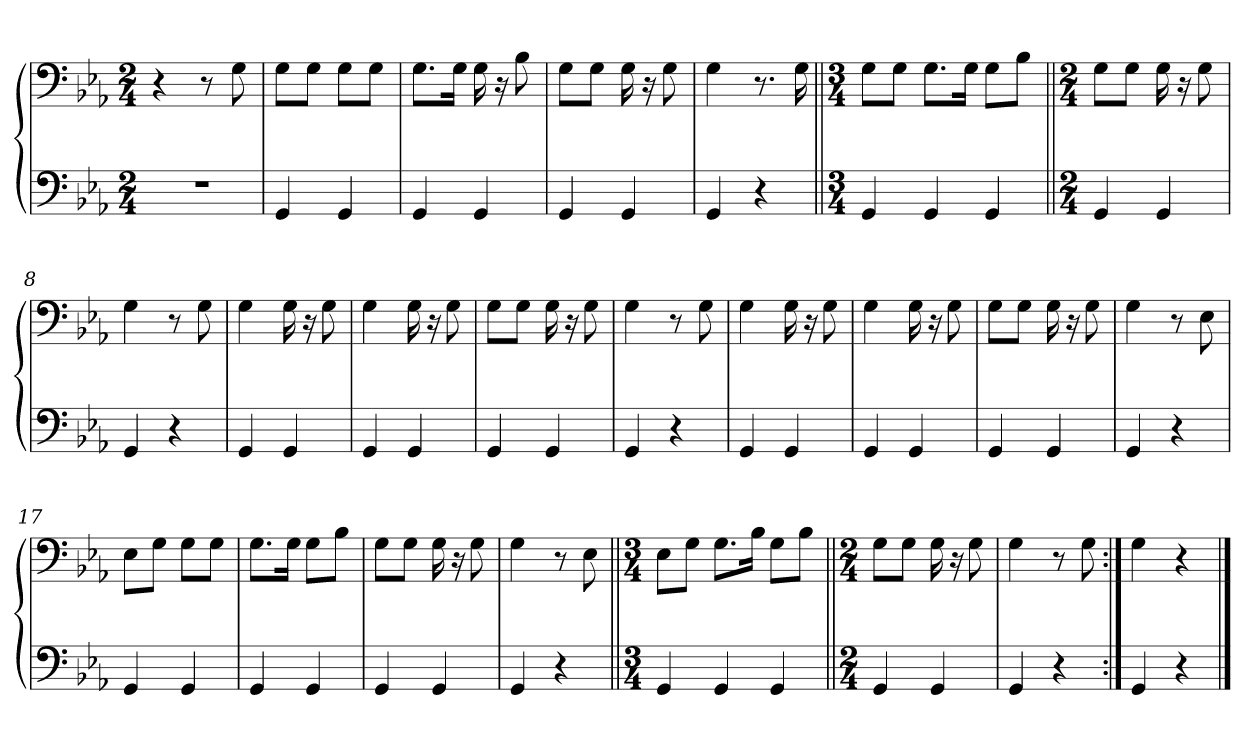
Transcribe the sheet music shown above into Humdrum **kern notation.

**kern	**kern
*part1	*part1
*staff2	*staff1
*clefF4	*clefF4
*k[b-e-a-]	*k[b-e-a-]
*M2/4	*M2/4
=1	=1
2r	4r
.	8r
.	8G\
=2	=2
4GG/	8G\L
.	8G\J
4GG/	8G\L
.	8G\J
=3	=3
4GG/	8.G\L
.	16G\Jk
4GG/	16G\
.	16r
.	8B-\
=4	=4
4GG/	8G\L
.	8G\J
4GG/	16G\
.	16r
.	8G\
=5	=5
4GG/	4G\
4r	8.r
.	16G\
=6||	=6||
*M3/4	*M3/4
4GG/	8G\L
.	8G\J
4GG/	8.G\L
.	16G\Jk
4GG/	8G\L
.	8B-\J
=7||	=7||
*M2/4	*M2/4
4GG/	8G\L
.	8G\J
4GG/	16G\
.	16r
.	8G\
=8	=8
4GG/	4G\
4r	8r
.	8G\
=	=
4GG/	4G\
4GG/	16G\
.	16r
.	8G\
=10	=10
4GG/	4G\
4GG/	16G\
.	16r
.	8G\
=11	=11
4GG/	8G\L
.	8G\J
4GG/	16G\
.	16r
.	8G\
=12	=12
4GG/	4G\
4r	8r
.	8G\
=13	=13
4GG/	4G\
4GG/	16G\
.	16r
.	8G\
=14	=14
4GG/	4G\
4GG/	16G\
.	16r
.	8G\
=15	=15
4GG/	8G\L
.	8G\J
4GG/	16G\
.	16r
.	8G\
=16	=16
4GG/	4G\
4r	8r
.	8E-\
=17	=17
4GG/	8E-\L
.	8G\J
4GG/	8G\L
.	8G\J
=18	=18
4GG/	8.G\L
.	16G\Jk
4GG/	8G\L
.	8B-\J
=19	=19
4GG/	8G\L
.	8G\J
4GG/	16G\
.	16r
.	8G\
=20	=20
4GG/	4G\
4r	8r
.	8E-\
=21||	=21||
*M3/4	*M3/4
4GG/	8E-\L
.	8G\J
4GG/	8.G\L
.	16B-\Jk
4GG/	8G\L
.	8B-\J
=22||	=22||
*M2/4	*M2/4
4GG/	8G\L
.	8G\J
4GG/	16G\
.	16r
.	8G\
=23	=23
4GG/	4G\
4r	8r
.	8G\
=24:|!	=24:|!
4GG/	4G\
4r	4r
==	==
*-	*-
